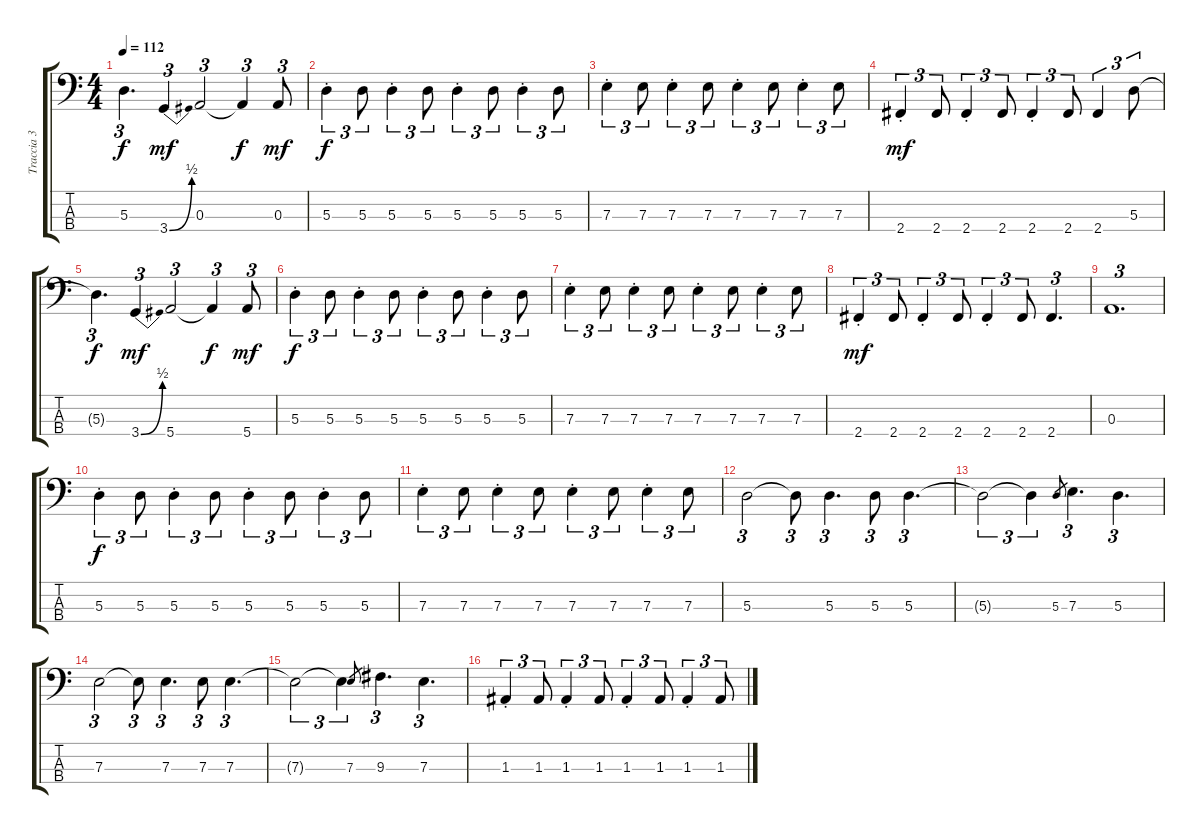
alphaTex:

\track ("Traccia 3" "Traccia 3") {instrument electricbasspick}
\staff {score tabs}
\tuning (G2 D2 A1 E1) {hide}
\ts (4 4)
\tempo 112
\clef f4
\ks c
5.3{t}.4{d tu (3 2) dy f} 3.4{be (bend 0 0 60 2)}.4{tu (3 2) dy mf} 0.3.2{tu (3 2)} 0.3{t}.4{tu (3 2) dy f} 0.3.8{tu (3 2) dy mf} |
5.3{st}.4{tu (3 2) dy f} 5.3.8{tu (3 2)} 5.3{st}.4{tu (3 2)} 5.3.8{tu (3 2)} 5.3{st}.4{tu (3 2)} 5.3.8{tu (3 2)} 5.3{st}.4{tu (3 2)} 5.3.8{tu (3 2)} |
7.3{st}.4{tu (3 2)} 7.3.8{tu (3 2)} 7.3{st}.4{tu (3 2)} 7.3.8{tu (3 2)} 7.3{st}.4{tu (3 2)} 7.3.8{tu (3 2)} 7.3{st}.4{tu (3 2)} 7.3.8{tu (3 2)} |
2.4{st}.4{tu (3 2) dy mf} 2.4.8{tu (3 2)} 2.4{st}.4{tu (3 2)} 2.4.8{tu (3 2)} 2.4{st}.4{tu (3 2)} 2.4.8{tu (3 2)} 2.4.4{tu (3 2)} 5.3.8{tu (3 2)} |
5.3{t}.4{d tu (3 2) dy f} 3.4{be (bend 0 0 60 2)}.4{tu (3 2) dy mf} 5.4.2{tu (3 2)} 5.4{t}.4{tu (3 2) dy f} 5.4.8{tu (3 2) dy mf} |
5.3{st}.4{tu (3 2) dy f} 5.3.8{tu (3 2)} 5.3{st}.4{tu (3 2)} 5.3.8{tu (3 2)} 5.3{st}.4{tu (3 2)} 5.3.8{tu (3 2)} 5.3{st}.4{tu (3 2)} 5.3.8{tu (3 2)} |
7.3{st}.4{tu (3 2)} 7.3.8{tu (3 2)} 7.3{st}.4{tu (3 2)} 7.3.8{tu (3 2)} 7.3{st}.4{tu (3 2)} 7.3.8{tu (3 2)} 7.3{st}.4{tu (3 2)} 7.3.8{tu (3 2)} |
2.4{st}.4{tu (3 2) dy mf} 2.4.8{tu (3 2)} 2.4{st}.4{tu (3 2)} 2.4.8{tu (3 2)} 2.4{st}.4{tu (3 2)} 2.4.8{tu (3 2)} 2.4.4{d tu (3 2)} |
0.3.1{d tu (3 2)} |
5.3{st}.4{tu (3 2) dy f} 5.3.8{tu (3 2)} 5.3{st}.4{tu (3 2)} 5.3.8{tu (3 2)} 5.3{st}.4{tu (3 2)} 5.3.8{tu (3 2)} 5.3{st}.4{tu (3 2)} 5.3.8{tu (3 2)} |
7.3{st}.4{tu (3 2)} 7.3.8{tu (3 2)} 7.3{st}.4{tu (3 2)} 7.3.8{tu (3 2)} 7.3{st}.4{tu (3 2)} 7.3.8{tu (3 2)} 7.3{st}.4{tu (3 2)} 7.3.8{tu (3 2)} |
5.3.2{tu (3 2)} 5.3{t}.8{tu (3 2)} 5.3.4{d tu (3 2)} 5.3.8{tu (3 2)} 5.3.4{d tu (3 2)} |
5.3{t}.2{tu (3 2)} 5.3{t}.4{tu (3 2)} 5.3.8{gr} 7.3.4{d tu (3 2)} 5.3.4{d tu (3 2)} |
7.3.2{tu (3 2)} 7.3{t}.8{tu (3 2)} 7.3.4{d tu (3 2)} 7.3.8{tu (3 2)} 7.3.4{d tu (3 2)} |
7.3{t}.2{tu (3 2)} 7.3{t}.4{tu (3 2)} 7.3.8{gr} 9.3.4{d tu (3 2)} 7.3.4{d tu (3 2)} |
1.3{st}.4{tu (3 2)} 1.3.8{tu (3 2)} 1.3{st}.4{tu (3 2)} 1.3.8{tu (3 2)} 1.3{st}.4{tu (3 2)} 1.3.8{tu (3 2)} 1.3{st}.4{tu (3 2)} 1.3.8{tu (3 2)}
